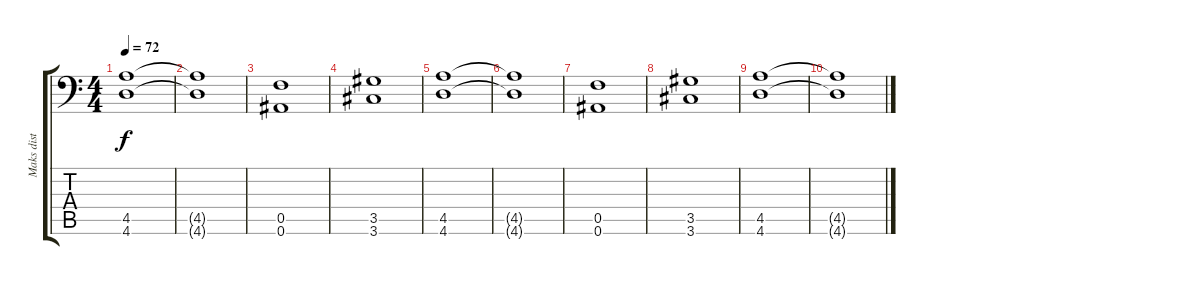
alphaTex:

\track ("Maks dist" "Maks dist") {instrument distortionguitar}
\staff {score tabs}
\tuning (C4 G3 Eb3 Bb2 F2 Bb1) {hide}
\ts (4 4)
\tempo 72
\clef f4
\ks c
(4.5 4.6).1{dy f} |
(4.5{t} 4.6{t}).1 |
(0.5 0.6).1 |
(3.5 3.6).1 |
(4.5 4.6).1 |
(4.5{t} 4.6{t}).1 |
(0.5 0.6).1 |
(3.5 3.6).1 |
(4.5 4.6).1 |
(4.5{t} 4.6{t}).1
